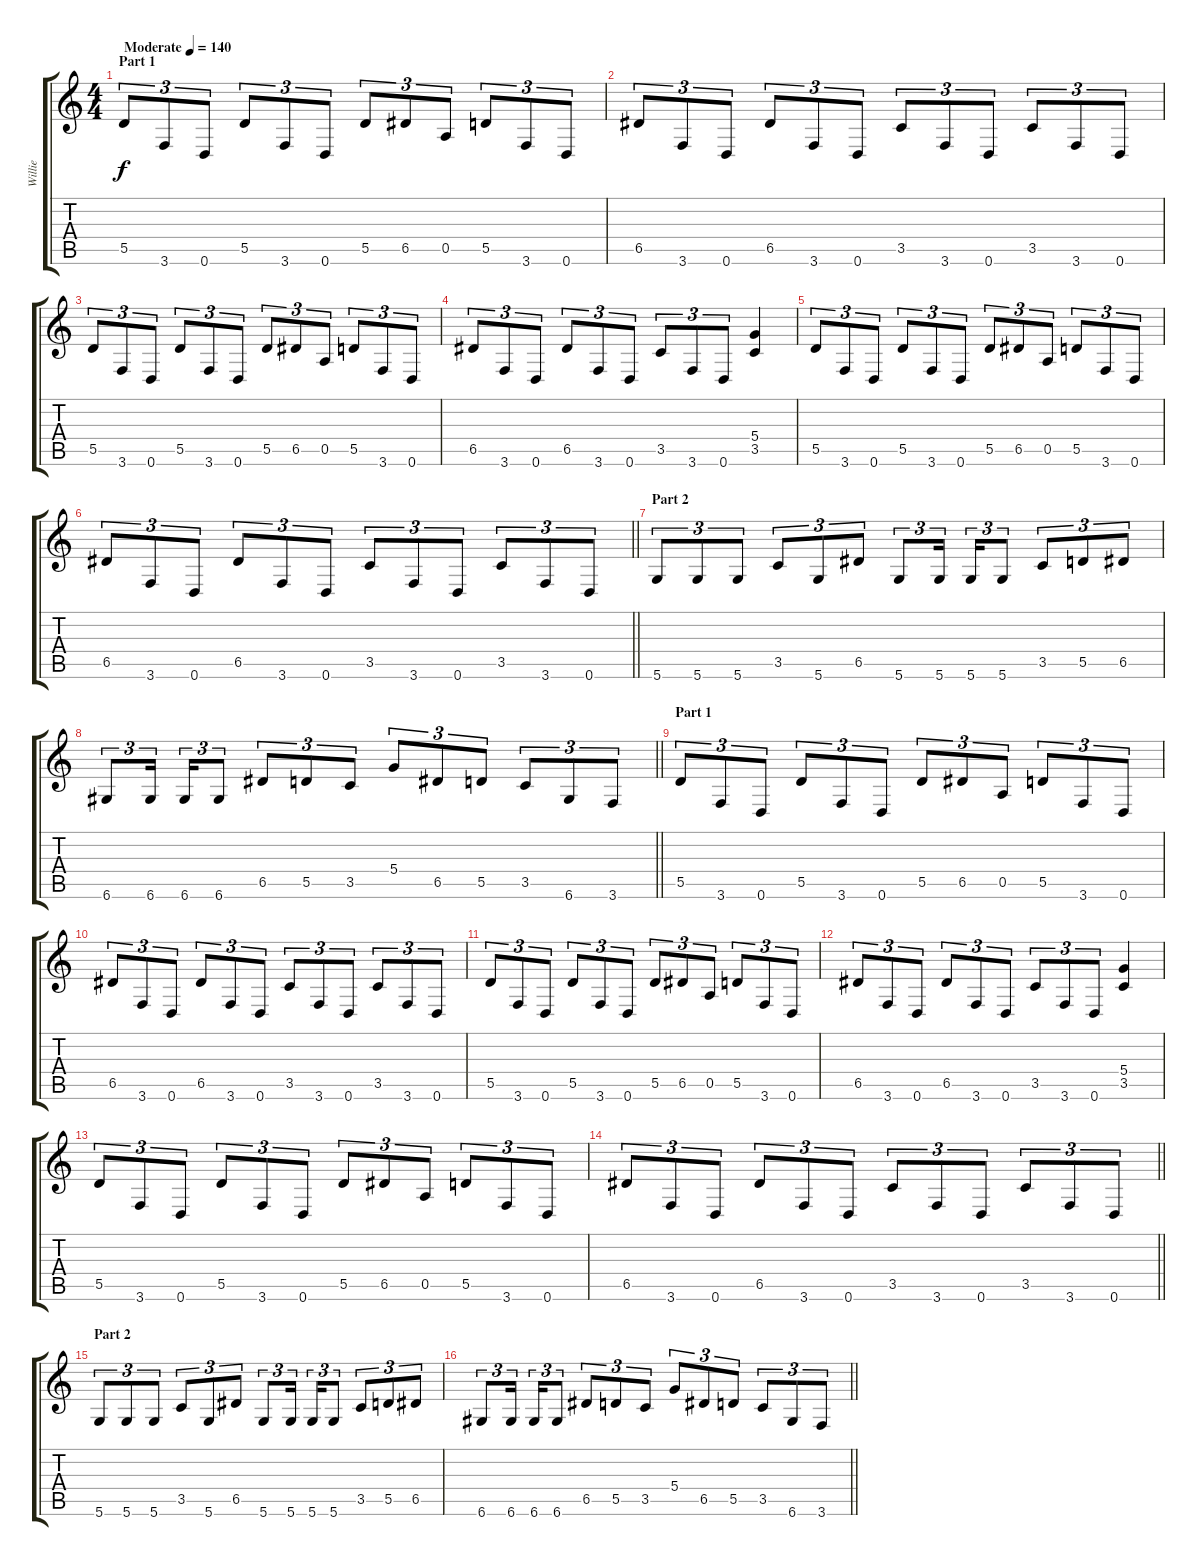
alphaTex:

\track ("Willie" "Willie") {instrument distortionguitar}
\staff {score tabs}
\tuning (E4 B3 G3 D3 A2 D2) {hide}
\ts (4 4)
\section ("" "Part 1")
\tempo (140 "Moderate")
\clef g2
\ks c
5.5.8{tu (3 2) dy f instrument distortionguitar} 3.6.8{tu (3 2)} 0.6.8{tu (3 2)} 5.5.8{tu (3 2)} 3.6.8{tu (3 2)} 0.6.8{tu (3 2)} 5.5.8{tu (3 2)} 6.5.8{tu (3 2)} 0.5.8{tu (3 2)} 5.5.8{tu (3 2)} 3.6.8{tu (3 2)} 0.6.8{tu (3 2)} |
6.5.8{tu (3 2)} 3.6.8{tu (3 2)} 0.6.8{tu (3 2)} 6.5.8{tu (3 2)} 3.6.8{tu (3 2)} 0.6.8{tu (3 2)} 3.5.8{tu (3 2)} 3.6.8{tu (3 2)} 0.6.8{tu (3 2)} 3.5.8{tu (3 2)} 3.6.8{tu (3 2)} 0.6.8{tu (3 2)} |
5.5.8{tu (3 2)} 3.6.8{tu (3 2)} 0.6.8{tu (3 2)} 5.5.8{tu (3 2)} 3.6.8{tu (3 2)} 0.6.8{tu (3 2)} 5.5.8{tu (3 2)} 6.5.8{tu (3 2)} 0.5.8{tu (3 2)} 5.5.8{tu (3 2)} 3.6.8{tu (3 2)} 0.6.8{tu (3 2)} |
6.5.8{tu (3 2)} 3.6.8{tu (3 2)} 0.6.8{tu (3 2)} 6.5.8{tu (3 2)} 3.6.8{tu (3 2)} 0.6.8{tu (3 2)} 3.5.8{tu (3 2)} 3.6.8{tu (3 2)} 0.6.8{tu (3 2)} (5.4 3.5).4 |
5.5.8{tu (3 2)} 3.6.8{tu (3 2)} 0.6.8{tu (3 2)} 5.5.8{tu (3 2)} 3.6.8{tu (3 2)} 0.6.8{tu (3 2)} 5.5.8{tu (3 2)} 6.5.8{tu (3 2)} 0.5.8{tu (3 2)} 5.5.8{tu (3 2)} 3.6.8{tu (3 2)} 0.6.8{tu (3 2)} |
\barLineRight lightlight
6.5.8{tu (3 2)} 3.6.8{tu (3 2)} 0.6.8{tu (3 2)} 6.5.8{tu (3 2)} 3.6.8{tu (3 2)} 0.6.8{tu (3 2)} 3.5.8{tu (3 2)} 3.6.8{tu (3 2)} 0.6.8{tu (3 2)} 3.5.8{tu (3 2)} 3.6.8{tu (3 2)} 0.6.8{tu (3 2)} |
\section ("" "Part 2")
5.6.8{tu (3 2)} 5.6.8{tu (3 2)} 5.6.8{tu (3 2)} 3.5.8{tu (3 2)} 5.6.8{tu (3 2)} 6.5.8{tu (3 2)} 5.6.8{tu (3 2)} 5.6.16{tu (3 2) beam splitsecondary} 5.6.16{tu (3 2)} 5.6.8{tu (3 2)} 3.5.8{tu (3 2)} 5.5.8{tu (3 2)} 6.5.8{tu (3 2)} |
\barLineRight lightlight
6.6.8{tu (3 2)} 6.6.16{tu (3 2) beam splitsecondary} 6.6.16{tu (3 2)} 6.6.8{tu (3 2)} 6.5.8{tu (3 2)} 5.5.8{tu (3 2)} 3.5.8{tu (3 2)} 5.4.8{tu (3 2)} 6.5.8{tu (3 2)} 5.5.8{tu (3 2)} 3.5.8{tu (3 2)} 6.6.8{tu (3 2)} 3.6.8{tu (3 2)} |
\section ("" "Part 1")
5.5.8{tu (3 2)} 3.6.8{tu (3 2)} 0.6.8{tu (3 2)} 5.5.8{tu (3 2)} 3.6.8{tu (3 2)} 0.6.8{tu (3 2)} 5.5.8{tu (3 2)} 6.5.8{tu (3 2)} 0.5.8{tu (3 2)} 5.5.8{tu (3 2)} 3.6.8{tu (3 2)} 0.6.8{tu (3 2)} |
6.5.8{tu (3 2)} 3.6.8{tu (3 2)} 0.6.8{tu (3 2)} 6.5.8{tu (3 2)} 3.6.8{tu (3 2)} 0.6.8{tu (3 2)} 3.5.8{tu (3 2)} 3.6.8{tu (3 2)} 0.6.8{tu (3 2)} 3.5.8{tu (3 2)} 3.6.8{tu (3 2)} 0.6.8{tu (3 2)} |
5.5.8{tu (3 2)} 3.6.8{tu (3 2)} 0.6.8{tu (3 2)} 5.5.8{tu (3 2)} 3.6.8{tu (3 2)} 0.6.8{tu (3 2)} 5.5.8{tu (3 2)} 6.5.8{tu (3 2)} 0.5.8{tu (3 2)} 5.5.8{tu (3 2)} 3.6.8{tu (3 2)} 0.6.8{tu (3 2)} |
6.5.8{tu (3 2)} 3.6.8{tu (3 2)} 0.6.8{tu (3 2)} 6.5.8{tu (3 2)} 3.6.8{tu (3 2)} 0.6.8{tu (3 2)} 3.5.8{tu (3 2)} 3.6.8{tu (3 2)} 0.6.8{tu (3 2)} (5.4 3.5).4 |
5.5.8{tu (3 2)} 3.6.8{tu (3 2)} 0.6.8{tu (3 2)} 5.5.8{tu (3 2)} 3.6.8{tu (3 2)} 0.6.8{tu (3 2)} 5.5.8{tu (3 2)} 6.5.8{tu (3 2)} 0.5.8{tu (3 2)} 5.5.8{tu (3 2)} 3.6.8{tu (3 2)} 0.6.8{tu (3 2)} |
\barLineRight lightlight
6.5.8{tu (3 2)} 3.6.8{tu (3 2)} 0.6.8{tu (3 2)} 6.5.8{tu (3 2)} 3.6.8{tu (3 2)} 0.6.8{tu (3 2)} 3.5.8{tu (3 2)} 3.6.8{tu (3 2)} 0.6.8{tu (3 2)} 3.5.8{tu (3 2)} 3.6.8{tu (3 2)} 0.6.8{tu (3 2)} |
\section ("" "Part 2")
5.6.8{tu (3 2)} 5.6.8{tu (3 2)} 5.6.8{tu (3 2)} 3.5.8{tu (3 2)} 5.6.8{tu (3 2)} 6.5.8{tu (3 2)} 5.6.8{tu (3 2)} 5.6.16{tu (3 2) beam splitsecondary} 5.6.16{tu (3 2)} 5.6.8{tu (3 2)} 3.5.8{tu (3 2)} 5.5.8{tu (3 2)} 6.5.8{tu (3 2)} |
\barLineRight lightlight
6.6.8{tu (3 2)} 6.6.16{tu (3 2) beam splitsecondary} 6.6.16{tu (3 2)} 6.6.8{tu (3 2)} 6.5.8{tu (3 2)} 5.5.8{tu (3 2)} 3.5.8{tu (3 2)} 5.4.8{tu (3 2)} 6.5.8{tu (3 2)} 5.5.8{tu (3 2)} 3.5.8{tu (3 2)} 6.6.8{tu (3 2)} 3.6.8{tu (3 2)}
